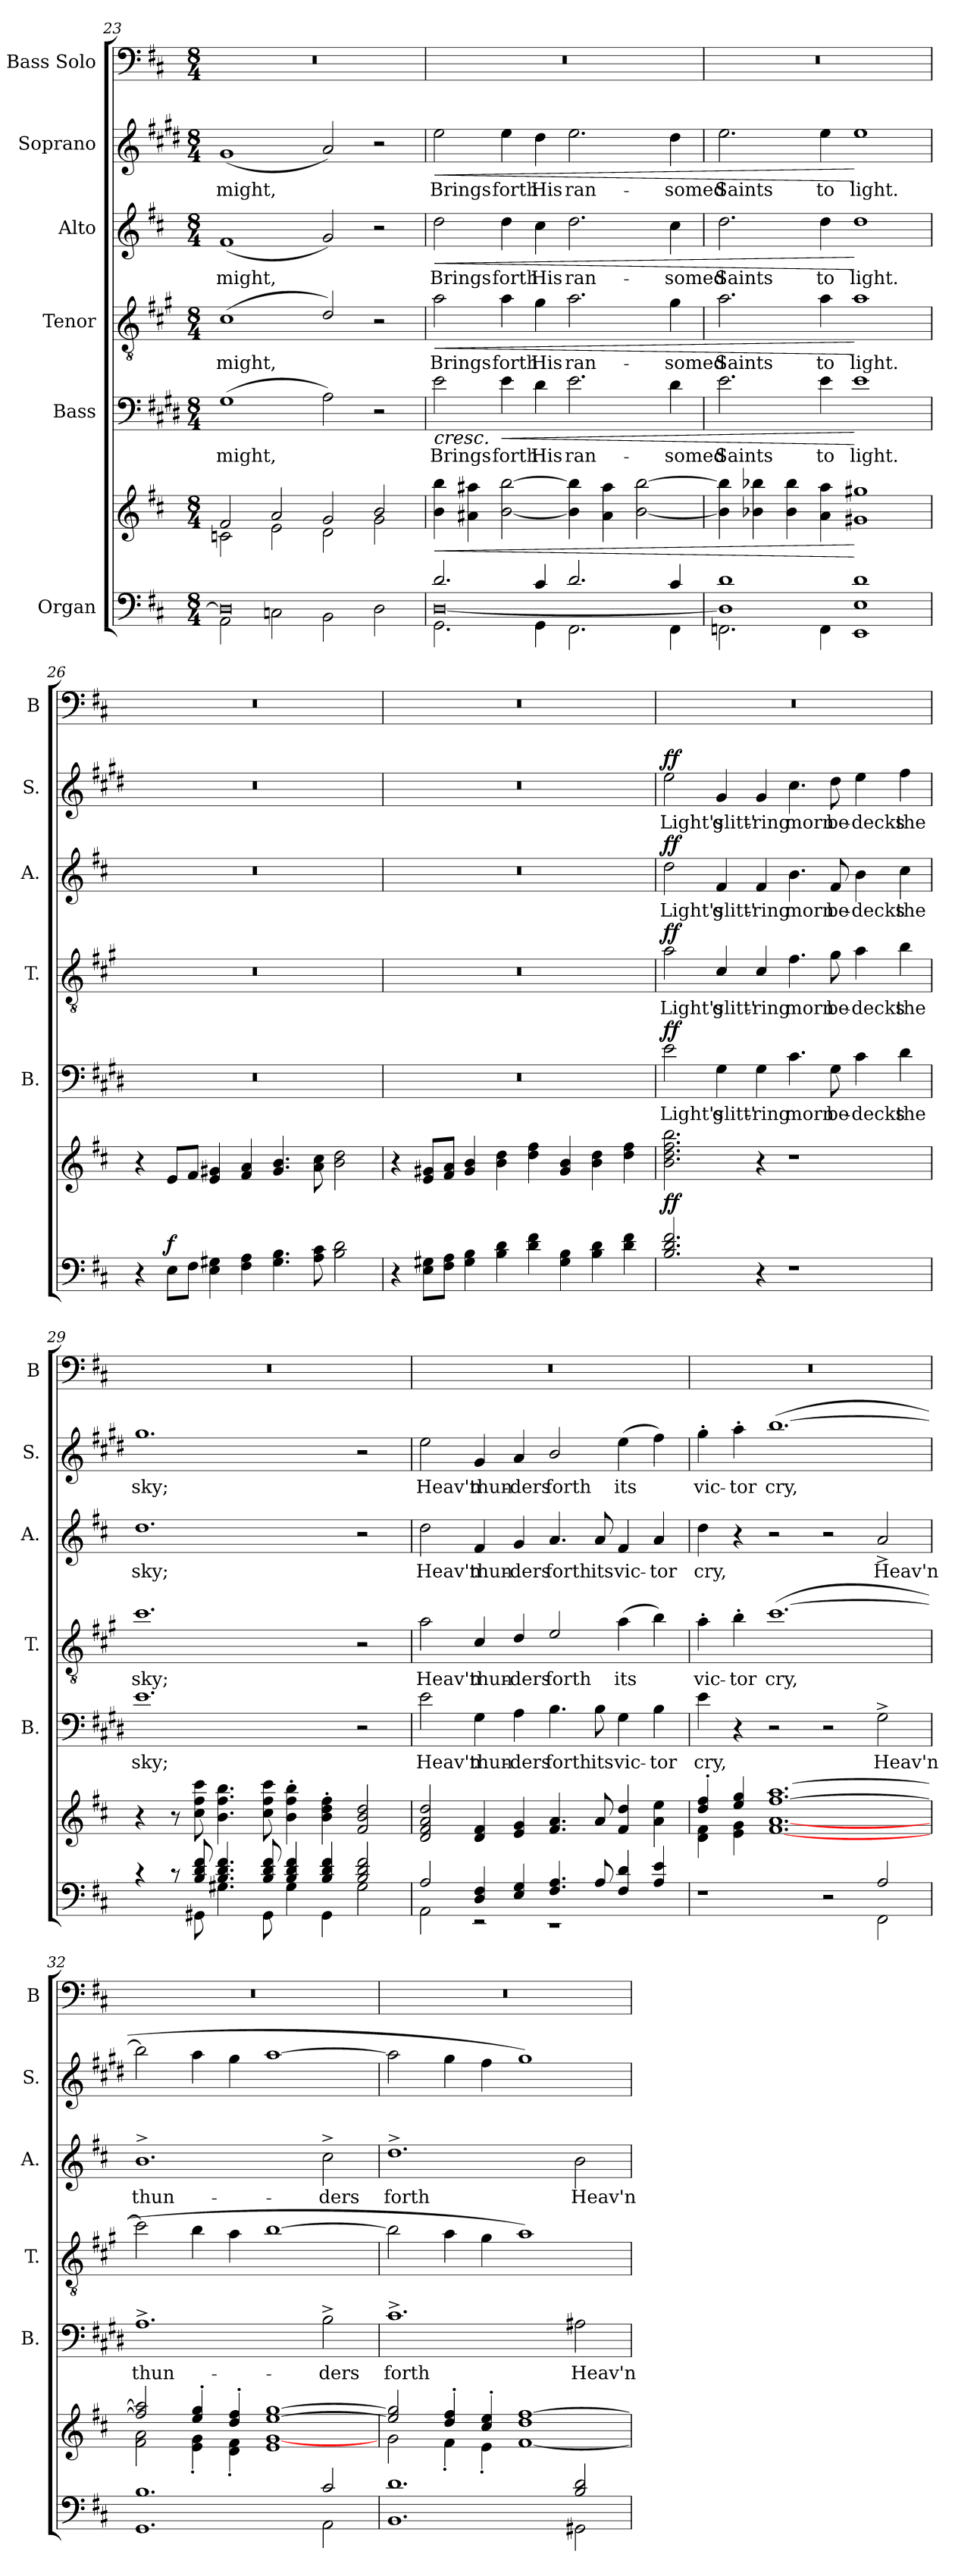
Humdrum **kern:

**kern	**kern	**dynam	**kern	**text	**dynam	**kern	**text	**dynam	**kern	**text	**dynam	**kern	**text	**dynam	**kern
*part6	*part6	*part6	*part5	*part5	*part5	*part4	*part4	*part4	*part3	*part3	*part3	*part2	*part2	*part2	*part1
*staff7	*staff6	*staff6/7	*staff5	*staff5	*staff5	*staff4	*staff4	*staff4	*staff3	*staff3	*staff3	*staff2	*staff2	*staff2	*staff1
*I"Organ	*	*	*I"Bass	*	*	*I"Tenor	*	*	*I"Alto	*	*	*I"Soprano	*	*	*I"Bass Solo
*	*	*	*I'B.	*	*	*I'T.	*	*	*I'A.	*	*	*I'S.	*	*	*I'B
*clefF4	*clefG2	*	*clefF4	*	*	*clefGv2	*	*	*clefG2	*	*	*clefG2	*	*	*clefF4
*	*	*	*ITrd1c2	*	*	*ITrd4c7	*	*	*	*	*	*ITrd1c2	*	*	*
*k[f#c#]	*k[f#c#]	*	*k[f#c#]	*	*	*k[f#c#]	*	*	*k[f#c#]	*	*	*k[f#c#]	*	*	*k[f#c#]
*D:	*D:	*	*D:	*	*	*D:	*	*	*D:	*	*	*D:	*	*	*D:
*M8/4	*M8/4	*	*M8/4	*	*	*M8/4	*	*	*M8/4	*	*	*M8/4	*	*	*M8/4
=23	=23	=23	=23	=23	=23	=23	=23	=23	=23	=23	=23	=23	=23	=23	=23
*^	*^	*	*	*	*	*	*	*	*	*	*	*	*	*	*
2AA\	0D]	2f#/	2cn\	.	(1F#	might,	.	(1F#	might,	.	(1f#	might,	.	(1f#	might,	.	0r
2Cn\	.	2a/	2e\	.	.	.	.	.	.	.	.	.	.	.	.	.	.
2BB\	.	2g/	2d\	.	2G\)	.	.	2G/)	.	.	2g/)	.	.	2g/)	.	.	.
2D\	.	2b/	2g\	.	2r	.	.	2r	.	.	2r	.	.	2r	.	.	.
=24	=24	=24	=24	=24	=24	=24	=24	=24	=24	=24	=24	=24	=24	=24	=24	=24	=24
*	*^	*	*	*	*	*	*	*	*	*	*	*	*	*	*	*	*
!	!	!	!	!	!LO:HP:b	!	!	!LO:HP:b	!	!	!LO:HP:b	!	!	!LO:HP:b	!	!	!LO:HP:b	!
*	*	*	*v	*v	*	*	*	*	*	*	*	*	*	*	*	*	*	*
2.d/	[>0D	2.GG\	4b\ 4bb\	<	2d\	Brings	<	2d\	Brings	<	2dd\	Brings	<	2dd\	Brings	<	0r
.	.	.	4a#X\ 4aa#X\	.	.	.	.	.	.	.	.	.	.	.	.	.	.
!	!	!	!	!	!	!	!LO:HP:b	!	!	!	!	!	!	!	!	!	!
.	.	.	[<2b\ [>2bb\	.	4d\	forth	<	4d\	forth	.	4dd\	forth	.	4dd\	forth	.	.
4c#/	.	4GG\	.	.	4c#\	His	.	4c#\	His	.	4cc#\	His	.	4cc#\	His	.	.
2.d/	.	2.FF#\	4b\] 4bb\]	.	2.d\	ran-	.	2.d\	ran-	.	2.dd\	ran-	.	2.dd\	ran-	.	.
.	.	.	4a#\ 4aa#\	.	.	.	.	.	.	.	.	.	.	.	.	.	.
.	.	.	[<2b\ [>2bb\	.	.	.	.	.	.	.	.	.	.	.	.	.	.
4c#/	.	4FF#\	.	.	4c#\	-somed	.	4c#\	-somed	.	4cc#\	-somed	.	4cc#\	-somed	.	.
=25	=25	=25	=25	=25	=25	=25	=25	=25	=25	=25	=25	=25	=25	=25	=25	=25	=25
1d	1D]	2.FFn\	4b\] 4bb\]	.	2.d\	Saints	.	2.d\	Saints	.	2.dd\	Saints	.	2.dd\	Saints	.	0r
.	.	.	4b-X\ 4bb-X\	.	.	.	.	.	.	.	.	.	.	.	.	.	.
.	.	.	4b-\ 4bb-\	.	.	.	.	.	.	.	.	.	.	.	.	.	.
.	.	4FF\	4a\ 4aa\	.	4d\	to	.	4d\	to	.	4dd\	to	.	4dd\	to	.	.
1d	1E	1EE	1g#X 1gg#X	[	1d	light.	[ [	1d	light.	[	1dd	light.	[	1dd	light.	[	.
*v	*v	*v	*	*	*	*	*	*	*	*	*	*	*	*	*	*	*
!!LO:PB:g=z
=26	=26	=26	=26	=26	=26	=26	=26	=26	=26	=26	=26	=26	=26	=26	=26
4r	4r	.	0r	.	.	0r	.	.	0r	.	.	0r	.	.	0r
!	!	!LO:DY:a=2	!	!	!	!	!	!	!	!	!	!	!	!	!
8E\L	8e/L	f	.	.	.	.	.	.	.	.	.	.	.	.	.
8F#\J	8f#/J	.	.	.	.	.	.	.	.	.	.	.	.	.	.
4E\ 4G#X\	4e/ 4g#X/	.	.	.	.	.	.	.	.	.	.	.	.	.	.
4F#\ 4A\	4f#/ 4a/	.	.	.	.	.	.	.	.	.	.	.	.	.	.
4.G#\ 4.B\	4.g#/ 4.b/	.	.	.	.	.	.	.	.	.	.	.	.	.	.
8A\ 8c#\	8a\ 8cc#\	.	.	.	.	.	.	.	.	.	.	.	.	.	.
2B\ 2d\	2b\ 2dd\	.	.	.	.	.	.	.	.	.	.	.	.	.	.
=27	=27	=27	=27	=27	=27	=27	=27	=27	=27	=27	=27	=27	=27	=27	=27
4r	4r	.	0r	.	.	0r	.	.	0r	.	.	0r	.	.	0r
8E\ 8G#X\L	8e/ 8g#X/L	.	.	.	.	.	.	.	.	.	.	.	.	.	.
8F#\ 8A\J	8f#/ 8a/J	.	.	.	.	.	.	.	.	.	.	.	.	.	.
4G#\ 4B\	4g#/ 4b/	.	.	.	.	.	.	.	.	.	.	.	.	.	.
4B\ 4d\	4b\ 4dd\	.	.	.	.	.	.	.	.	.	.	.	.	.	.
4d\ 4f#\	4dd\ 4ff#\	.	.	.	.	.	.	.	.	.	.	.	.	.	.
4G#\ 4B\	4g#/ 4b/	.	.	.	.	.	.	.	.	.	.	.	.	.	.
4B\ 4d\	4b\ 4dd\	.	.	.	.	.	.	.	.	.	.	.	.	.	.
4d\ 4f#\	4dd\ 4ff#\	.	.	.	.	.	.	.	.	.	.	.	.	.	.
=28	=28	=28	=28	=28	=28	=28	=28	=28	=28	=28	=28	=28	=28	=28	=28
!	!	!LO:DY:a=2	!	!	!LO:DY:a	!	!	!LO:DY:a	!	!	!LO:DY:a	!	!	!LO:DY:a	!
2.B/ 2.d/ 2.f#/	2.b\ 2.dd\ 2.ff#\ 2.bb\	ff	2d\	Light's	ff	2d\	Light's	ff	2dd\	Light's	ff	2dd\	Light's	ff	0r
.	.	.	4F#\	glitt'-	.	4F#/	glitt'-	.	4f#/	glitt'-	.	4f#/	glitt'-	.	.
4r	4r	.	4F#\	-ring	.	4F#/	-ring	.	4f#/	-ring	.	4f#/	-ring	.	.
1r	1r	.	4.B\	morn	.	4.B\	morn	.	4.b\	morn	.	4.b\	morn	.	.
.	.	.	8F#\	be-	.	8c#\	be-	.	8f#/	be-	.	8cc#\	be-	.	.
.	.	.	4B\	-decks	.	4d\	-decks	.	4b\	-decks	.	4dd\	-decks	.	.
.	.	.	4c#\	the	.	4e\	the	.	4cc#\	the	.	4ee\	the	.	.
!!LO:LB:g=z
=29	=29	=29	=29	=29	=29	=29	=29	=29	=29	=29	=29	=29	=29	=29	=29
*^	*	*	*	*	*	*	*	*	*	*	*	*	*	*	*
4rc	4.ryy	4r	.	1.d	sky;	.	1.f#	sky;	.	1.dd	sky;	.	1.ff#	sky;	.	0r
8rc	.	8r	.	.	.	.	.	.	.	.	.	.	.	.	.	.
8GG#X\	8B/ 8d/ 8f#/	8cc#\ 8ff#\ 8ccc#\	.	.	.	.	.	.	.	.	.	.	.	.	.	.
4.G#X\	4.B/ 4.d/ 4.f#/	4.b\ 4.ff#\ 4.bb\	.	.	.	.	.	.	.	.	.	.	.	.	.	.
8GG#\	8B/ 8d/ 8f#/	8cc#\ 8ff#\ 8ccc#\	.	.	.	.	.	.	.	.	.	.	.	.	.	.
4G#\	4B/ 4d/ 4f#/	4b\'< 4ff#\'< 4bb\'<	.	.	.	.	.	.	.	.	.	.	.	.	.	.
4GG#\	4B/ 4d/ 4f#/	4b\'< 4dd\'< 4ff#\'<	.	.	.	.	.	.	.	.	.	.	.	.	.	.
2G#\	2B/ 2d/ 2f#/	2f#/ 2b/ 2dd/	.	2r	.	.	2r	.	.	2r	.	.	2r	.	.	.
=30	=30	=30	=30	=30	=30	=30	=30	=30	=30	=30	=30	=30	=30	=30	=30	=30
2A/	2AA\	2d/ 2f#/ 2a/ 2dd/	.	2d\	Heav'n	.	2d\	Heav'n	.	2dd\	Heav'n	.	2dd\	Heav'n	.	0r
4D/ 4F#/	2rEE	4d/ 4f#/	.	4F#\	thun-	.	4F#/	thun-	.	4f#/	thun-	.	4f#/	thun-	.	.
4E/ 4G/	.	4e/ 4g/	.	4G\	-ders	.	4G/	-ders	.	4g/	-ders	.	4g/	-ders	.	.
4.F#/ 4.A/	1rEE	4.f#/ 4.a/	.	4.A\	forth	.	2A/	forth	.	4.a/	forth	.	2a/	forth	.	.
8A/	.	8a/	.	8A\	its	.	.	.	.	8a/	its	.	.	.	.	.
4F#/ 4d/	.	4f#/ 4dd/	.	4F#\	vic-	.	(4d\	its	.	4f#/	vic-	.	(>4dd\	its	.	.
4A/ 4e/	.	4a\ 4ee\	.	4A\	-tor	.	4e\)	.	.	4a/	-tor	.	4ee\)	.	.	.
=31	=31	=31	=31	=31	=31	=31	=31	=31	=31	=31	=31	=31	=31	=31	=31	=31
*	*	*^	*	*	*	*	*	*	*	*	*	*	*	*	*	*
1r	1.ryy	4dd/'> 4ff#/'>	4d\ 4f#\	.	4d\	cry,	.	4d'>\	vic-	.	4dd\	cry,	.	4ff#'>\	vic-	.	0r
.	.	4ee/ 4gg/	4e\ 4g\	.	4r	.	.	4e'>\	-tor	.	4r	.	.	4gg'>\	-tor	.	.
.	.	[<1.f# [<1.a [>1.ff# [>1.aa	1.ryy	.	2r	.	.	(>[>1.f#	cry,	.	2r	.	.	(>[>1.aa	cry,	.	.
2r	.	.	.	.	2r	.	.	.	.	.	2r	.	.	.	.	.	.
2A/	2FF#\	.	.	.	2F#^>\	Heav'n	.	.	.	.	2a^>/	Heav'n	.	.	.	.	.
!!LO:PB:g=z
=32	=32	=32	=32	=32	=32	=32	=32	=32	=32	=32	=32	=32	=32	=32	=32	=32	=32
1.GG 1.B	1.ryy	2ff#/] 2aa/]	2f#\ 2a\	.	1.G^>	thun-	.	2f#\]	.	.	1.b^>	thun-	.	2aa\]	.	.	0r
.	.	4ee/'> 4gg/'>	4e\'< 4g\'<	.	.	.	.	4e\	.	.	.	.	.	4gg\	.	.	.
.	.	4dd/'> 4ff#/'>	4d\'< 4f#\'<	.	.	.	.	4d\	.	.	.	.	.	4ff#\	.	.	.
.	.	1e [<1g [>1ee [>1gg	1ryy	.	.	.	.	[>1e	.	.	.	.	.	[>1gg	.	.	.
2AA\	2c#/	.	.	.	2A^>\	-ders	.	.	.	.	2cc#^>\	-ders	.	.	.	.	.
=33	=33	=33	=33	=33	=33	=33	=33	=33	=33	=33	=33	=33	=33	=33	=33	=33	=33
1.BB 1.d	1.ryy	2ee/] 2gg/]	2g\	.	1.B^>	forth	.	2e\]	.	.	1.dd^>	forth	.	2gg\]	.	.	0r
.	.	4dd/'> 4ff#/'>	4f#'<\	.	.	.	.	4d\	.	.	.	.	.	4ff#\	.	.	.
.	.	4cc#/'> 4ee/'>	4e'<\	.	.	.	.	4c#\	.	.	.	.	.	4ee\	.	.	.
.	.	[<1f# 1dd [>1ff#	1ryy	.	.	.	.	1d)	.	.	.	.	.	1ff#)	.	.	.
2B/ 2d/	2GG#X\	.	.	.	2G#X\	Heav'n	.	.	.	.	2b\	Heav'n	.	.	.	.	.
*v	*v	*	*	*	*	*	*	*	*	*	*	*	*	*	*	*	*
*	*v	*v	*	*	*	*	*	*	*	*	*	*	*	*	*	*
=	=	=	=	=	=	=	=	=	=	=	=	=	=	=	=
*-	*-	*-	*-	*-	*-	*-	*-	*-	*-	*-	*-	*-	*-	*-	*-
